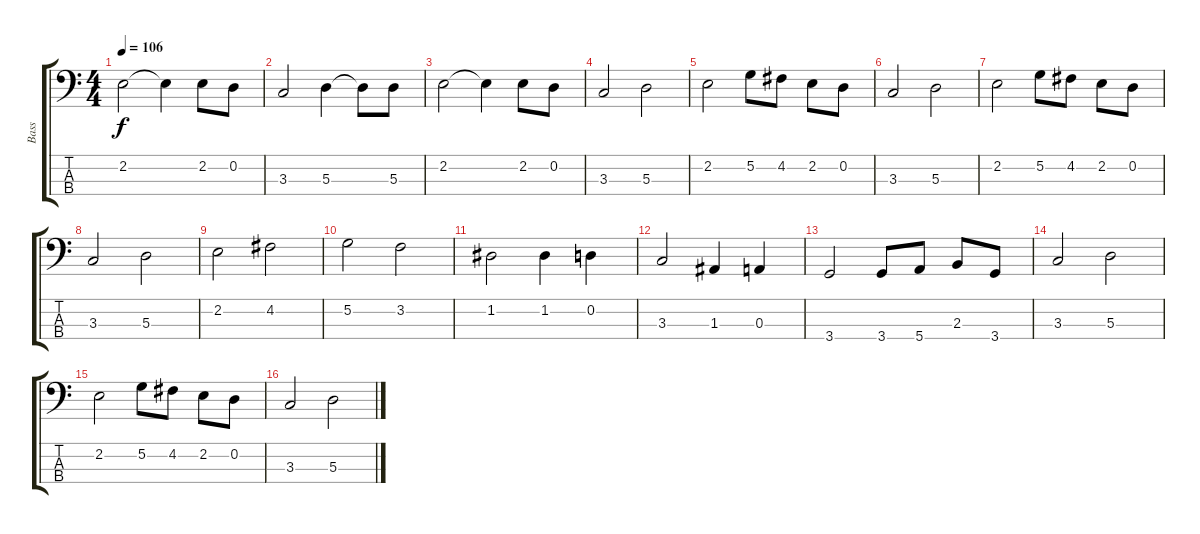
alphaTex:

\track ("Bass" "Bass") {instrument electricbasspick}
\staff {score tabs}
\tuning (G2 D2 A1 E1) {hide}
\ts (4 4)
\tempo 106
\clef f4
\ks c
2.2.2{dy f} 2.2{t}.4 2.2.8 0.2.8 |
3.3.2 5.3.4 5.3{t}.8 5.3.8 |
2.2.2 2.2{t}.4 2.2.8 0.2.8 |
3.3.2 5.3.2 |
2.2.2 5.2.8 4.2.8 2.2.8 0.2.8 |
3.3.2 5.3.2 |
2.2.2 5.2.8 4.2.8 2.2.8 0.2.8 |
3.3.2 5.3.2 |
2.2.2 4.2.2 |
5.2.2 3.2.2 |
1.2.2 1.2.4 0.2.4 |
3.3.2 1.3.4 0.3.4 |
3.4.2 3.4.8 5.4.8 2.3.8 3.4.8 |
3.3.2 5.3.2 |
2.2.2 5.2.8 4.2.8 2.2.8 0.2.8 |
3.3.2 5.3.2
